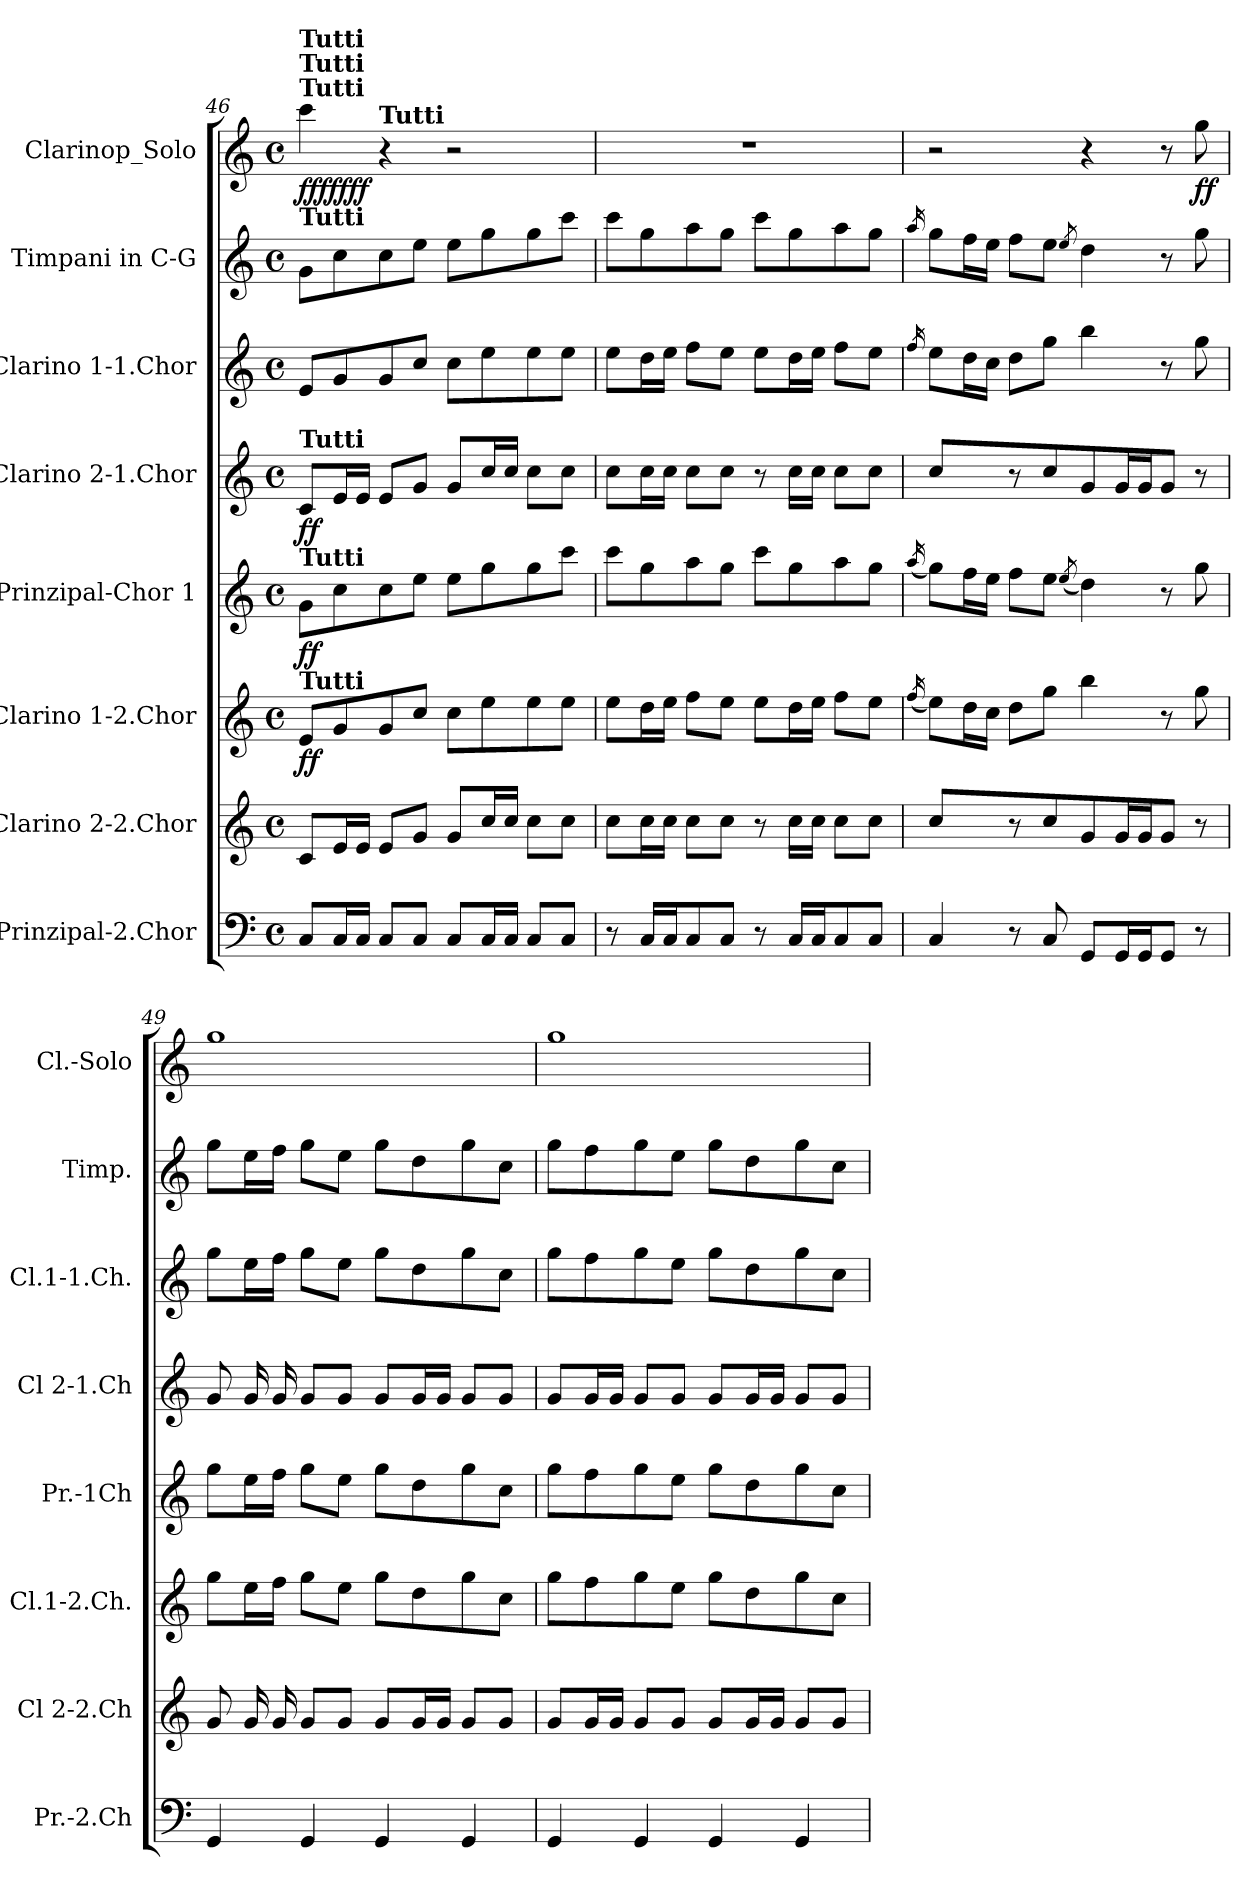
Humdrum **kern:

**kern	**kern	**kern	**dynam	**kern	**dynam	**kern	**dynam	**kern	**kern	**kern	**dynam
*part8	*part7	*part6	*part6	*part5	*part5	*part4	*part4	*part3	*part2	*part1	*part1
*staff8	*staff7	*staff6	*staff6	*staff5	*staff5	*staff4	*staff4	*staff3	*staff2	*staff1	*staff1
*I"Prinzipal-2.Chor	*I"Clarino 2-2.Chor	*I"Clarino 1-2.Chor	*	*I"Prinzipal-Chor 1	*	*I"Clarino 2-1.Chor	*	*I"Clarino 1-1.Chor	*I"Timpani in C-G	*I"Clarinop_Solo	*
*I'Pr.-2.Ch	*I'Cl 2-2.Ch	*I'Cl.1-2.Ch.	*	*I'Pr.-1Ch	*	*I'Cl 2-1.Ch	*	*I'Cl.1-1.Ch.	*I'Timp.	*I'Cl.-Solo	*
*clefF4	*clefG2	*clefG2	*	*clefG2	*	*clefG2	*	*clefG2	*clefG2	*clefG2	*
*	*	*ITrd1c2	*	*ITrd1c2	*	*	*	*ITrd1c2	*ITrd1c2	*	*
*k[]	*k[]	*k[b-e-]	*	*k[b-e-]	*	*k[]	*	*k[b-e-]	*k[b-e-]	*k[]	*
*C:	*C:	*B-:	*	*B-:	*	*C:	*	*B-:	*B-:	*C:	*
*M4/4	*M4/4	*M4/4	*	*M4/4	*	*M4/4	*	*M4/4	*M4/4	*M4/4	*
*met(c)	*met(c)	*met(c)	*	*met(c)	*	*met(c)	*	*met(c)	*met(c)	*met(c)	*
=46	=46	=46	=46	=46	=46	=46	=46	=46	=46	=46	=46
!	!	!	!	!	!	!	!	!	!	!LO:TX:b:B:t=Tutti	!
!	!	!	!	!	!	!	!	!	!	!LO:TX:a:B:t=Tutti	!
!	!	!	!	!	!	!	!	!	!	!LO:TX:a:B:t=Tutti	!
!	!	!	!	!	!	!	!	!	!	!LO:TX:a:B:t=Tutti	!
!	!	!	!	!	!	!LO:TX:a:B:t=Tutti	!	!	!	!	!
!	!	!	!	!LO:TX:a:B:t=Tutti	!	!	!	!	!	!	!
!	!	!LO:TX:a:B:t=Tutti	!	!	!	!	!	!	!	!	!
!	!	!	!LO:DY:b	!	!LO:DY:b	!	!LO:DY:b	!	!	!	!LO:DY:b
!	!	!	!	!	!	!	!	!	!	!	!LO:DY:n=1:b
!	!	!	!	!	!	!	!	!	!	!	!LO:DY:n=2:b
!	!	!	!	!	!	!	!	!	!	!	!LO:DY:n=3:b
8CL	8cL	8dL	ff	8fL	ff	8cL	ff	8dL	8fL	4ccc	ff ff ff f
16CL	16eL	8f	.	8b-	.	16eL	.	8f	8b-	.	.
16CJJ	16eJJ	.	.	.	.	16eJJ	.	.	.	.	.
!	!	!	!	!	!	!	!	!	!	!LO:TX:a:B:t=Tutti	!
8CL	8eL	8f	.	8b-	.	8eL	.	8f	8b-	4r	.
8CJ	8gJ	8b-J	.	8ddJ	.	8gJ	.	8b-J	8ddJ	.	.
8CL	8gL	8b-L	.	8ddL	.	8gL	.	8b-L	8ddL	2r	.
16CL	16ccL	8dd	.	8ff	.	16ccL	.	8dd	8ff	.	.
16CJJ	16ccJJ	.	.	.	.	16ccJJ	.	.	.	.	.
8CL	8ccL	8dd	.	8ff	.	8ccL	.	8dd	8ff	.	.
8CJ	8ccJ	8ddJ	.	8bb-J	.	8ccJ	.	8ddJ	8bb-J	.	.
!!LO:LB:g=z
=47	=47	=47	=47	=47	=47	=47	=47	=47	=47	=47	=47
8r	8ccL	8ddL	.	8bb-L	.	8ccL	.	8ddL	8bb-L	1r	.
16CLL	16ccL	16ccL	.	8ff	.	16ccL	.	16ccL	8ff	.	.
16CJ	16ccJJ	16ddJJ	.	.	.	16ccJJ	.	16ddJJ	.	.	.
8C	8ccL	8ee-L	.	8gg	.	8ccL	.	8ee-L	8gg	.	.
8CJ	8ccJ	8ddJ	.	8ffJ	.	8ccJ	.	8ddJ	8ffJ	.	.
8r	8r	8ddL	.	8bb-L	.	8r	.	8ddL	8bb-L	.	.
16CLL	16ccLL	16ccL	.	8ff	.	16ccLL	.	16ccL	8ff	.	.
16CJ	16ccJJ	16ddJJ	.	.	.	16ccJJ	.	16ddJJ	.	.	.
8C	8ccL	8ee-L	.	8gg	.	8ccL	.	8ee-L	8gg	.	.
8CJ	8ccJ	8ddJ	.	8ffJ	.	8ccJ	.	8ddJ	8ffJ	.	.
=48	=48	=48	=48	=48	=48	=48	=48	=48	=48	=48	=48
.	.	(>16qee-	.	(>16qgg	.	.	.	16qee-	16qgg	.	.
4C	4cc	8ddL)	.	8ffL)	.	4cc	.	8ddL	8ffL	2r	.
.	.	16ccL	.	16ee-L	.	.	.	16ccL	16ee-L	.	.
.	.	16b-JJ	.	16ddJJ	.	.	.	16b-JJ	16ddJJ	.	.
8r	8r	8ccL	.	8ee-L	.	8r	.	8ccL	8ee-L	.	.
8C	8cc	8ffJ	.	8ddJ	.	8cc	.	8ffJ	8ddJ	.	.
.	.	.	.	(>8qdd	.	.	.	.	8qdd	.	.
8GGL	8gL	4aa	.	4cc)	.	8gL	.	4aa	4cc	4r	.
16GGL	16gL	.	.	.	.	16gL	.	.	.	.	.
16GGJ	16gJJ	.	.	.	.	16gJJ	.	.	.	.	.
8GGJ	8gJ	8r	.	8r	.	8gJ	.	8r	8r	8r	.
!	!	!	!	!	!	!	!	!	!	!	!LO:DY:b
8r	8r	8ff	.	8ff	.	8r	.	8ff	8ff	8gg	ff
=49	=49	=49	=49	=49	=49	=49	=49	=49	=49	=49	=49
4GG	8g	8ffL	.	8ffL	.	8g	.	8ffL	8ffL	1gg	.
.	16g	16ddL	.	16ddL	.	16g	.	16ddL	16ddL	.	.
.	16g	16ee-JJ	.	16ee-JJ	.	16g	.	16ee-JJ	16ee-JJ	.	.
4GG	8gL	8ffL	.	8ffL	.	8gL	.	8ffL	8ffL	.	.
.	8gJ	8ddJ	.	8ddJ	.	8gJ	.	8ddJ	8ddJ	.	.
4GG	8gL	8ffL	.	8ffL	.	8gL	.	8ffL	8ffL	.	.
.	16gL	8cc	.	8cc	.	16gL	.	8cc	8cc	.	.
.	16gJJ	.	.	.	.	16gJJ	.	.	.	.	.
4GG	8gL	8ff	.	8ff	.	8gL	.	8ff	8ff	.	.
.	8gJ	8b-J	.	8b-J	.	8gJ	.	8b-J	8b-J	.	.
!!LO:LB:g=z
=50	=50	=50	=50	=50	=50	=50	=50	=50	=50	=50	=50
4GG	8gL	8ffL	.	8ffL	.	8gL	.	8ffL	8ffL	1gg	.
.	16gL	8ee-	.	8ee-	.	16gL	.	8ee-	8ee-	.	.
.	16gJJ	.	.	.	.	16gJJ	.	.	.	.	.
4GG	8gL	8ff	.	8ff	.	8gL	.	8ff	8ff	.	.
.	8gJ	8ddJ	.	8ddJ	.	8gJ	.	8ddJ	8ddJ	.	.
4GG	8gL	8ffL	.	8ffL	.	8gL	.	8ffL	8ffL	.	.
.	16gL	8cc	.	8cc	.	16gL	.	8cc	8cc	.	.
.	16gJJ	.	.	.	.	16gJJ	.	.	.	.	.
4GG	8gL	8ff	.	8ff	.	8gL	.	8ff	8ff	.	.
.	8gJ	8b-J	.	8b-J	.	8gJ	.	8b-J	8b-J	.	.
=	=	=	=	=	=	=	=	=	=	=	=
*-	*-	*-	*-	*-	*-	*-	*-	*-	*-	*-	*-
